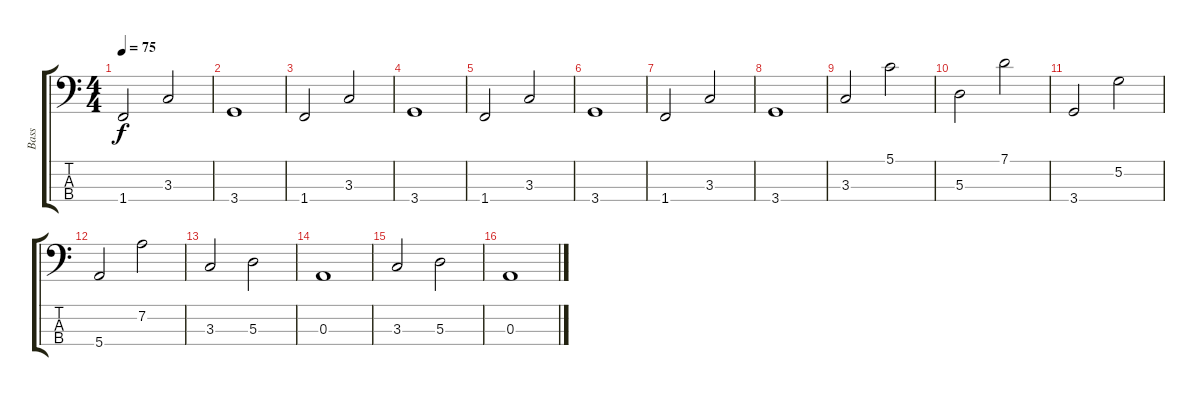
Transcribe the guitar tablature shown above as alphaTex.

\track ("Bass" "Bass") {instrument electricbasspick}
\staff {score tabs}
\tuning (G2 D2 A1 E1) {hide}
\ts (4 4)
\tempo 75
\clef f4
\ks c
1.4.2{dy f} 3.3.2 |
3.4.1 |
1.4.2 3.3.2 |
3.4.1 |
1.4.2 3.3.2 |
3.4.1 |
1.4.2 3.3.2 |
3.4.1 |
3.3.2 5.1.2 |
5.3.2 7.1.2 |
3.4.2 5.2.2 |
5.4.2 7.2.2 |
3.3.2 5.3.2 |
0.3.1 |
3.3.2 5.3.2 |
0.3.1
